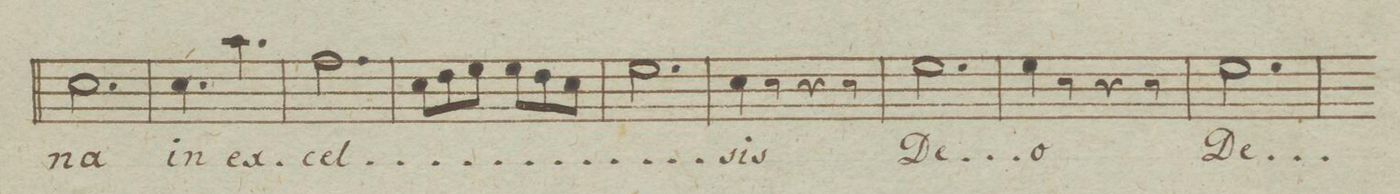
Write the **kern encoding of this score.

**kern	**text	**dynam
*I"Alto.	*	*
*clefC3	*	*
*k[b-e-]	*	*
*met(c)	*	*
*M6/8	*	*
2.d\	-na	.
=207	=207	=207
4.d\	in	.
4.b-\	ex-	.
=208	=208	=208
2.g\	-cel-	.
=209	=209	=209
8d\L	.	.
8e-\	.	.
8f\J	.	.
8f\L	.	.
8e-\	.	.
8d\J	.	.
=210	=210	=210
2.f\	.	.
=211	=211	=211
4d\	-sis	.
8r	.	.
4r	.	.
8r	.	.
=212	=212	=212
2.f\	De-	.
=213	=213	=213
4f\	-o	.
8r	.	.
4r	.	.
8r	.	.
=214	=214	=214
2.f\	De-	.
=215	=215	=215
*-	*-	*-
